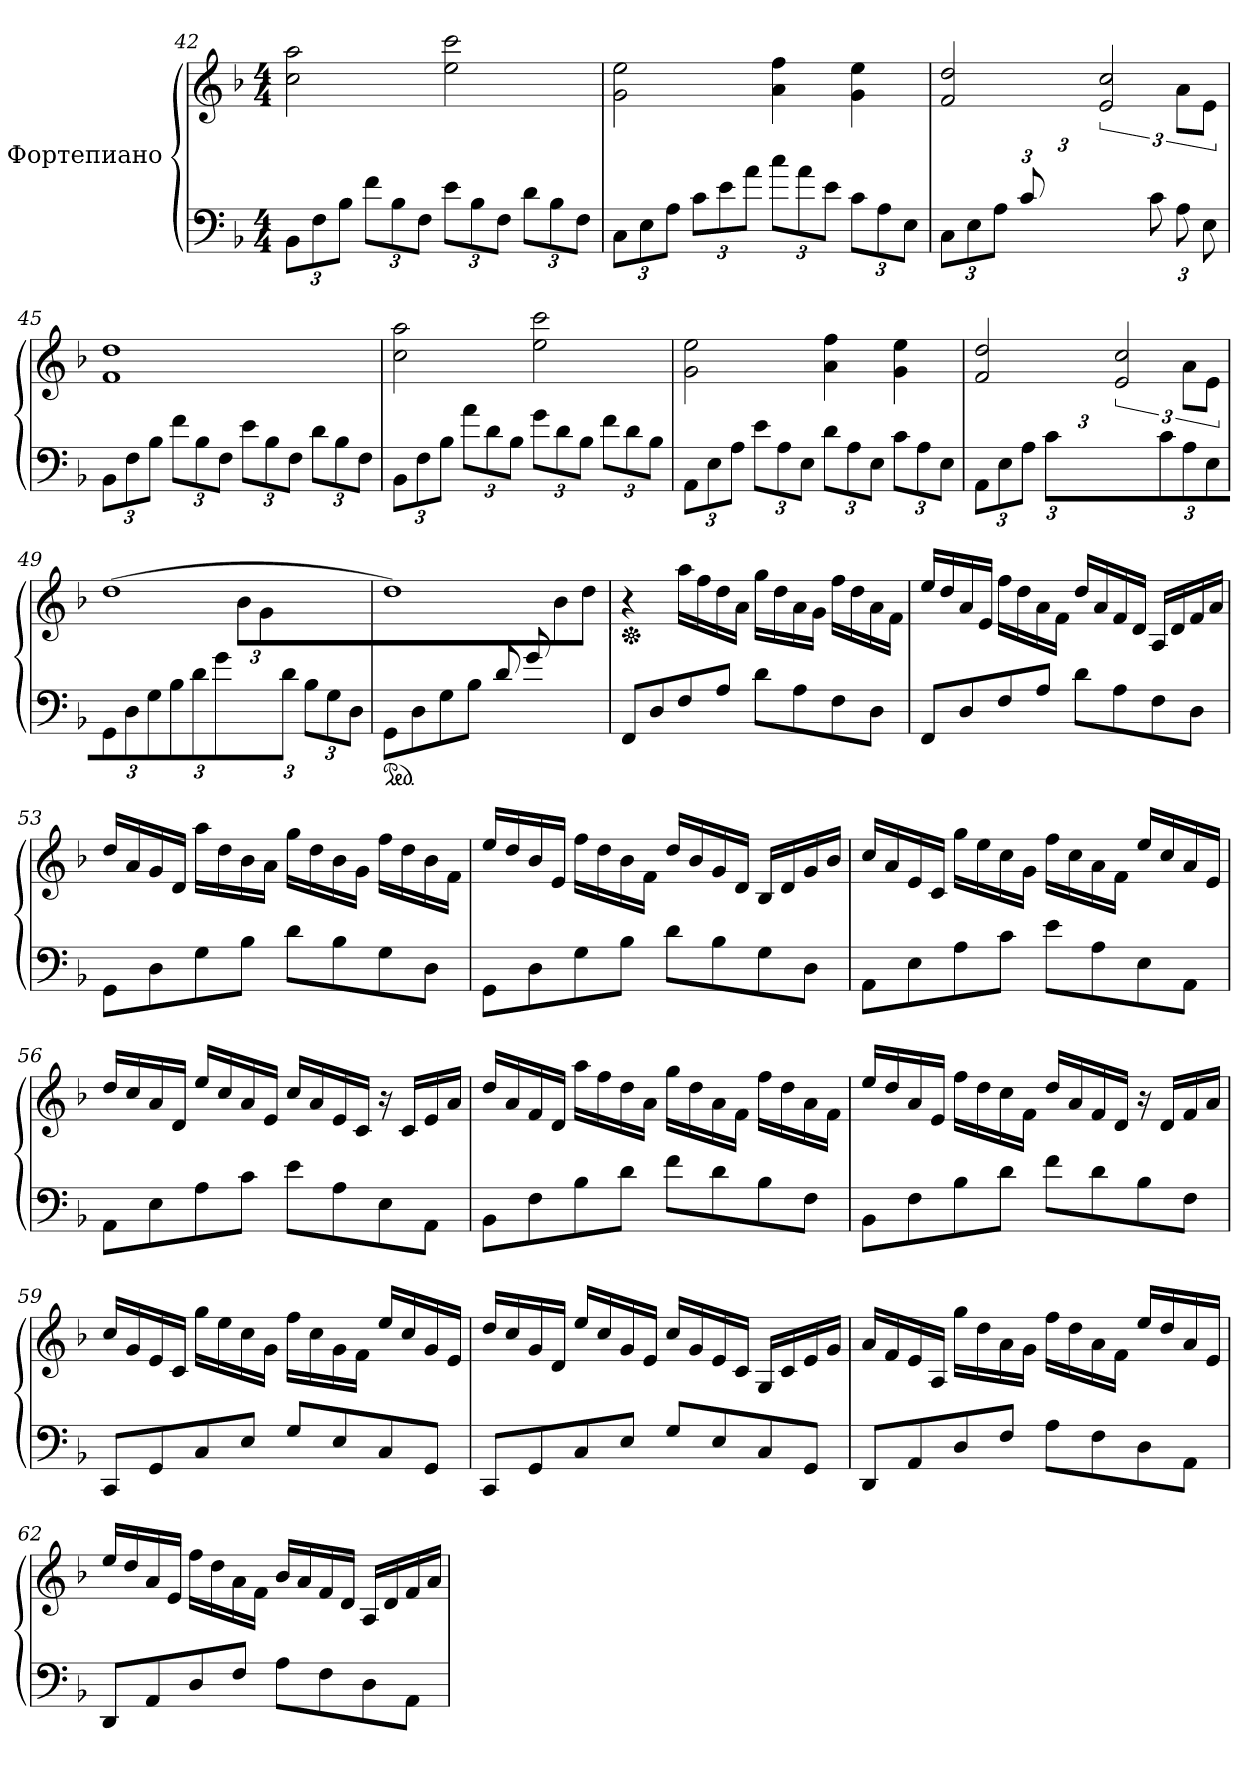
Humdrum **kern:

**kern	**kern
*part1	*part1
*staff2	*staff1
*I"Фортепиано	*
*clefF4	*clefG2
*k[b-]	*k[b-]
*M4/4	*M4/4
*Xbrackettup	*
=42	=42
12BB-\L	2cc\ 2aa\
12F\	.
12B-\J	.
12f\L	.
12B-\	.
12F\J	.
12e\L	2ee\ 2ccc\
12B-\	.
12F\J	.
12d\L	.
12B-\	.
12F\J	.
!!LO:LB:g=z
=43	=43
12C\L	2g\ 2ee\
12E\	.
12A\J	.
12c\L	.
12e\	.
12a\J	.
12cc\L	4a\ 4ff\
12a\	.
12e\J	.
12c\L	4g\ 4ee\
12A\	.
12E\J	.
=44	=44
*	*^
12C\L	2f/ 2dd/	3ryy
12E\	.	.
12A\J	.	.
12c/L	.	.
6ryy	.	12e\
.	.	12a\J
4ryy	3e/ 3cc/	2ryy
12c\L	.	.
12A\	12a\L	.
12E\J	12e\J	.
*	*v	*v
=45	=45
12BB-\L	1f 1dd
12F\	.
12B-\J	.
12f\L	.
12B-\	.
12F\J	.
12e\L	.
12B-\	.
12F\J	.
12d\L	.
12B-\	.
12F\J	.
!!LO:LB:g=z
=46	=46
12BB-\L	2cc\ 2aa\
12F\	.
12B-\J	.
12a\L	.
12d\	.
12B-\J	.
12g\L	2ee\ 2ccc\
12d\	.
12B-\J	.
12f\L	.
12d\	.
12B-\J	.
=47	=47
12AA\L	2g\ 2ee\
12E\	.
12A\J	.
12e\L	.
12A\	.
12E\J	.
12d\L	4a\ 4ff\
12A\	.
12E\J	.
12c\L	4g\ 4ee\
12A\	.
12E\J	.
=48	=48
*	*^
12AA\L	2f/ 2dd/	3ryy
12E\	.	.
12A\J	.	.
12c/L	.	.
6ryy	.	12e\
.	.	12a\J
4ryy	3e/ 3cc/	2ryy
12c\L	.	.
12A\	12a\L	.
12E\J	12e\J	.
!!LO:LB:g=z	!!
=49	=49	=49
12GG/L	(1dd	2ryy
12D/	.	.
12G/J	.	.
12B-\L	.	.
12d\	.	.
12g\J	.	.
*	*	*Xbrackettup
6ryy	.	12b-\L
.	.	12g\
12d/J	.	3ryy
12B-\L	.	.
12G\	.	.
12D\J	.	.
=50	=50	=50
*ped	*	*
8GG\L	1dd)	2.ryy
8D\	.	.
8G\	.	.
8B-\J	.	.
8d/L	.	.
8g/	.	.
4ryy	.	8b-\
.	.	8dd\J
*	*v	*v
=51	=51
*	*Xped
8FF/L	4r
8D/	.
8F/	16aa\LL
.	16ff\
8A/J	16dd\
.	16a\JJ
8d\L	16gg\LL
.	16dd\
8A\	16a\
.	16g\JJ
8F\	16ff\LL
.	16dd\
8D\J	16a\
.	16f\JJ
!!LO:PB:g=z
=52	=52
8FF/L	16ee/LL
.	16dd/
8D/	16a/
.	16e/JJ
8F/	16ff\LL
.	16dd\
8A/J	16a\
.	16f\JJ
8d\L	16dd/LL
.	16a/
8A\	16f/
.	16d/JJ
8F\	16A/LL
.	16d/
8D\J	16f/
.	16a/JJ
=53	=53
8GG\L	16dd/LL
.	16a/
8D\	16g/
.	16d/JJ
8G\	16aa\LL
.	16dd\
8B-\J	16b-\
.	16a\JJ
8d\L	16gg\LL
.	16dd\
8B-\	16b-\
.	16g\JJ
8G\	16ff\LL
.	16dd\
8D\J	16b-\
.	16f\JJ
!!LO:LB:g=z
=54	=54
8GG\L	16ee/LL
.	16dd/
8D\	16b-/
.	16e/JJ
8G\	16ff\LL
.	16dd\
8B-\J	16b-\
.	16f\JJ
8d\L	16dd/LL
.	16b-/
8B-\	16g/
.	16d/JJ
8G\	16B-/LL
.	16d/
8D\J	16g/
.	16b-/JJ
=55	=55
8AA\L	16cc/LL
.	16a/
8E\	16e/
.	16c/JJ
8A\	16gg\LL
.	16ee\
8c\J	16cc\
.	16g\JJ
8e\L	16ff\LL
.	16cc\
8A\	16a\
.	16f\JJ
8E\	16ee/LL
.	16cc/
8AA\J	16a/
.	16e/JJ
!!LO:LB:g=z
=56	=56
8AA\L	16dd/LL
.	16cc/
8E\	16a/
.	16d/JJ
8A\	16ee/LL
.	16cc/
8c\J	16a/
.	16e/JJ
8e\L	16cc/LL
.	16a/
8A\	16e/
.	16c/JJ
8E\	16r
.	16c/LL
8AA\J	16e/
.	16a/JJ
=57	=57
8BB-\L	16dd/LL
.	16a/
8F\	16f/
.	16d/JJ
8B-\	16aa\LL
.	16ff\
8d\J	16dd\
.	16a\JJ
8f\L	16gg\LL
.	16dd\
8d\	16a\
.	16f\JJ
8B-\	16ff\LL
.	16dd\
8F\J	16a\
.	16f\JJ
!!LO:LB:g=z
=58	=58
8BB-\L	16ee/LL
.	16dd/
8F\	16a/
.	16e/JJ
8B-\	16ff\LL
.	16dd\
8d\J	16cc\
.	16f\JJ
8f\L	16dd/LL
.	16a/
8d\	16f/
.	16d/JJ
8B-\	16r
.	16d/LL
8F\J	16f/
.	16a/JJ
=59	=59
8CC/L	16cc/LL
.	16g/
8GG/	16e/
.	16c/JJ
8C/	16gg\LL
.	16ee\
8E/J	16cc\
.	16g\JJ
8G/L	16ff\LL
.	16cc\
8E/	16g\
.	16f\JJ
8C/	16ee/LL
.	16cc/
8GG/J	16g/
.	16e/JJ
!!LO:LB:g=z
=60	=60
8CC/L	16dd/LL
.	16cc/
8GG/	16g/
.	16d/JJ
8C/	16ee/LL
.	16cc/
8E/J	16g/
.	16e/JJ
8G/L	16cc/LL
.	16g/
8E/	16e/
.	16c/JJ
8C/	16G/LL
.	16c/
8GG/J	16e/
.	16g/JJ
=61	=61
8DD/L	16a/LL
.	16f/
8AA/	16e/
.	16A/JJ
8D/	16gg\LL
.	16dd\
8F/J	16a\
.	16g\JJ
8A\L	16ff\LL
.	16dd\
8F\	16a\
.	16f\JJ
8D\	16ee/LL
.	16dd/
8AA\J	16a/
.	16e/JJ
!!LO:PB:g=z
=62	=62
8DD/L	16ee/LL
.	16dd/
8AA/	16a/
.	16e/JJ
8D/	16ff\LL
.	16dd\
8F/J	16a\
.	16f\JJ
8A\L	16b-/LL
.	16a/
8F\	16f/
.	16d/JJ
8D\	16A/LL
.	16d/
8AA\J	16f/
.	16a/JJ
=	=
*-	*-
